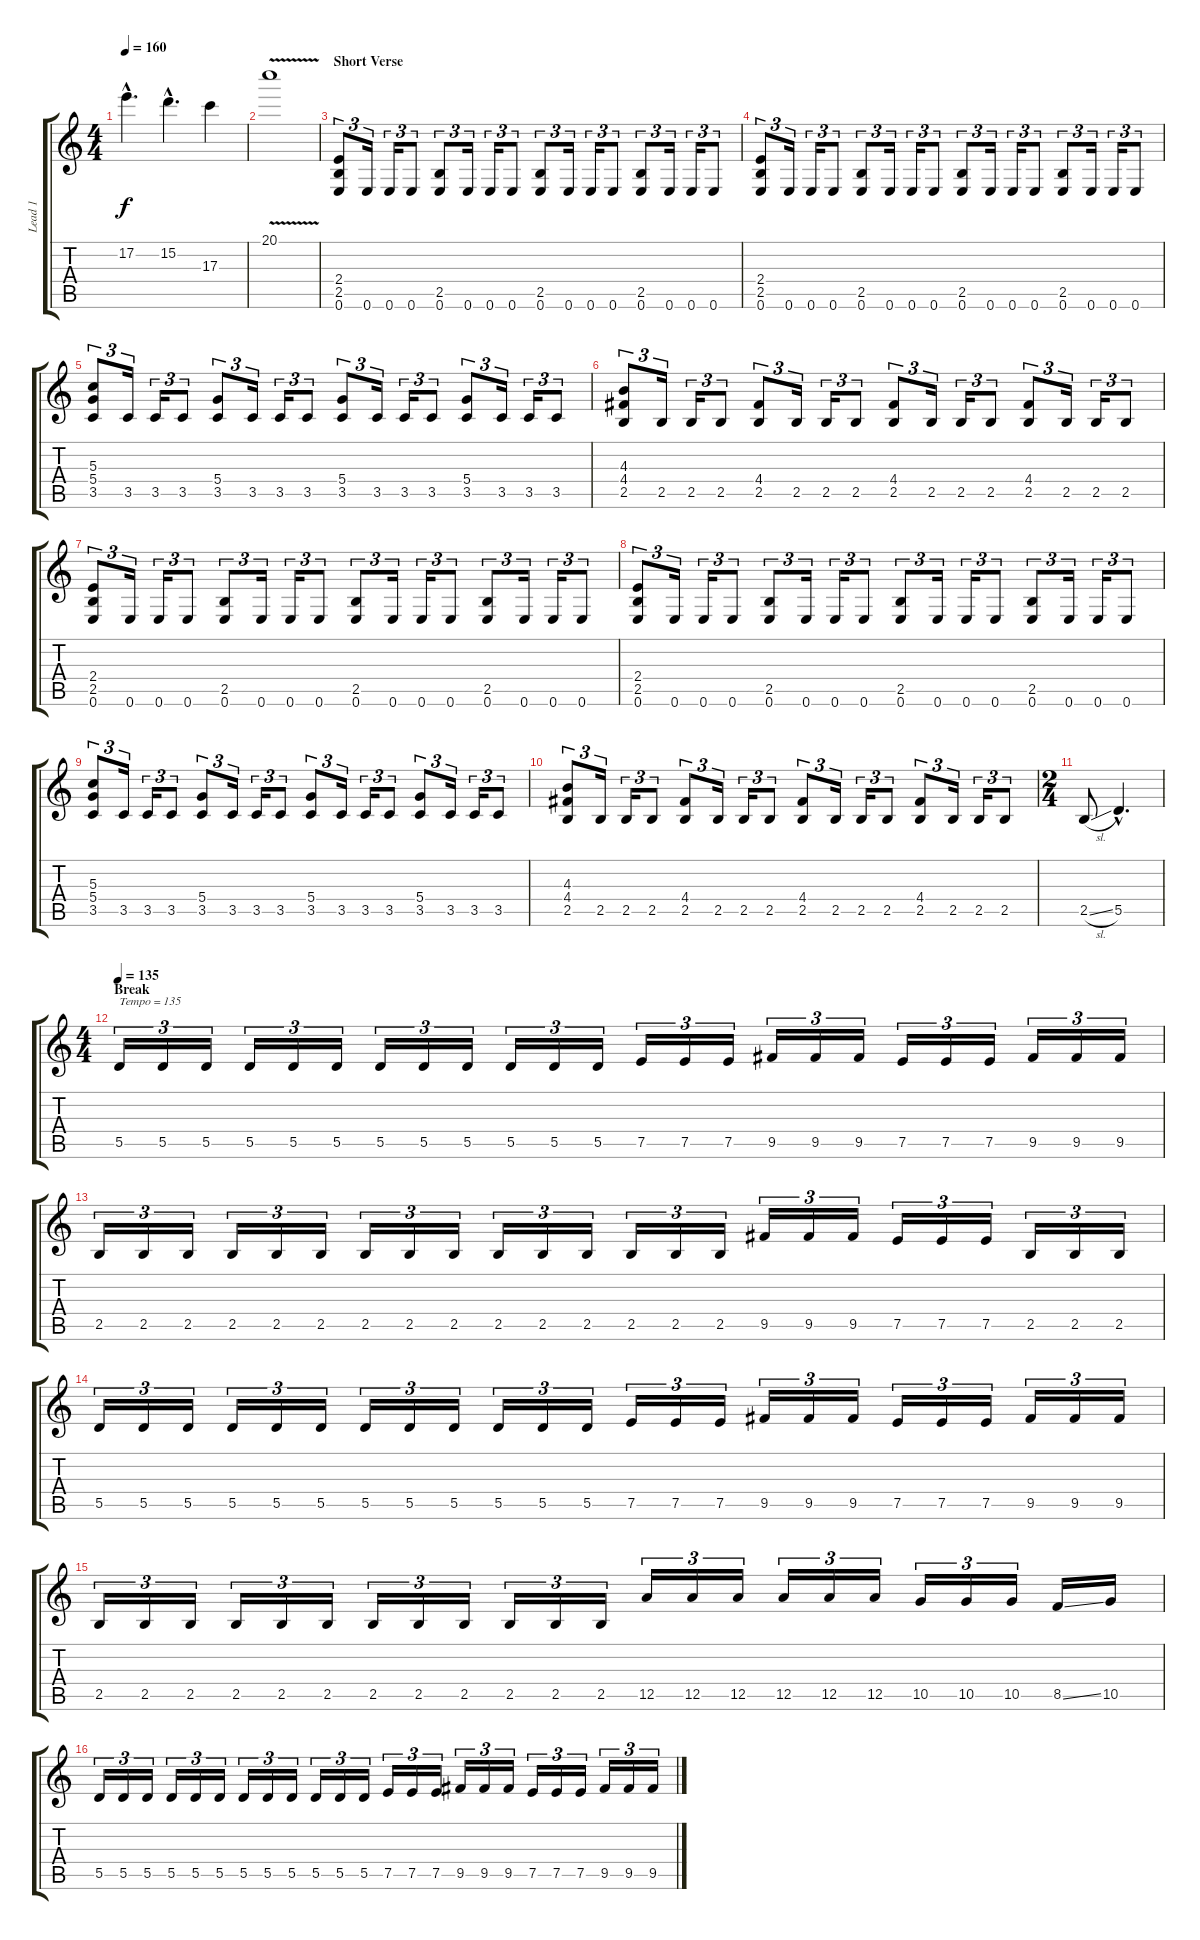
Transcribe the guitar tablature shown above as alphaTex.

\track ("Lead 1" "Lead 1") {instrument distortionguitar}
\staff {score tabs}
\tuning (E4 B3 G3 D3 A2 E2) {hide}
\ts (4 4)
\tempo 160
\clef g2
\ks c
17.2{hac}.4{d dy f} 15.2{hac}.4{d} 17.3.4 |
20.1{v}.1 |
\section ("" "Short Verse")
(2.4 2.5 0.6).8{tu (3 2)} 0.6.16{tu (3 2)} 0.6.16{tu (3 2)} 0.6.8{tu (3 2)} (2.5 0.6).8{tu (3 2)} 0.6.16{tu (3 2)} 0.6.16{tu (3 2)} 0.6.8{tu (3 2)} (2.5 0.6).8{tu (3 2)} 0.6.16{tu (3 2)} 0.6.16{tu (3 2)} 0.6.8{tu (3 2)} (2.5 0.6).8{tu (3 2)} 0.6.16{tu (3 2)} 0.6.16{tu (3 2)} 0.6.8{tu (3 2)} |
(2.4 2.5 0.6).8{tu (3 2)} 0.6.16{tu (3 2)} 0.6.16{tu (3 2)} 0.6.8{tu (3 2)} (2.5 0.6).8{tu (3 2)} 0.6.16{tu (3 2)} 0.6.16{tu (3 2)} 0.6.8{tu (3 2)} (2.5 0.6).8{tu (3 2)} 0.6.16{tu (3 2)} 0.6.16{tu (3 2)} 0.6.8{tu (3 2)} (2.5 0.6).8{tu (3 2)} 0.6.16{tu (3 2)} 0.6.16{tu (3 2)} 0.6.8{tu (3 2)} |
(5.3 5.4 3.5).8{tu (3 2)} 3.5.16{tu (3 2)} 3.5.16{tu (3 2)} 3.5.8{tu (3 2)} (5.4 3.5).8{tu (3 2)} 3.5.16{tu (3 2)} 3.5.16{tu (3 2)} 3.5.8{tu (3 2)} (5.4 3.5).8{tu (3 2)} 3.5.16{tu (3 2)} 3.5.16{tu (3 2)} 3.5.8{tu (3 2)} (5.4 3.5).8{tu (3 2)} 3.5.16{tu (3 2)} 3.5.16{tu (3 2)} 3.5.8{tu (3 2)} |
(4.3 4.4 2.5).8{tu (3 2)} 2.5.16{tu (3 2)} 2.5.16{tu (3 2)} 2.5.8{tu (3 2)} (4.4 2.5).8{tu (3 2)} 2.5.16{tu (3 2)} 2.5.16{tu (3 2)} 2.5.8{tu (3 2)} (4.4 2.5).8{tu (3 2)} 2.5.16{tu (3 2)} 2.5.16{tu (3 2)} 2.5.8{tu (3 2)} (4.4 2.5).8{tu (3 2)} 2.5.16{tu (3 2)} 2.5.16{tu (3 2)} 2.5.8{tu (3 2)} |
(2.4 2.5 0.6).8{tu (3 2)} 0.6.16{tu (3 2)} 0.6.16{tu (3 2)} 0.6.8{tu (3 2)} (2.5 0.6).8{tu (3 2)} 0.6.16{tu (3 2)} 0.6.16{tu (3 2)} 0.6.8{tu (3 2)} (2.5 0.6).8{tu (3 2)} 0.6.16{tu (3 2)} 0.6.16{tu (3 2)} 0.6.8{tu (3 2)} (2.5 0.6).8{tu (3 2)} 0.6.16{tu (3 2)} 0.6.16{tu (3 2)} 0.6.8{tu (3 2)} |
(2.4 2.5 0.6).8{tu (3 2)} 0.6.16{tu (3 2)} 0.6.16{tu (3 2)} 0.6.8{tu (3 2)} (2.5 0.6).8{tu (3 2)} 0.6.16{tu (3 2)} 0.6.16{tu (3 2)} 0.6.8{tu (3 2)} (2.5 0.6).8{tu (3 2)} 0.6.16{tu (3 2)} 0.6.16{tu (3 2)} 0.6.8{tu (3 2)} (2.5 0.6).8{tu (3 2)} 0.6.16{tu (3 2)} 0.6.16{tu (3 2)} 0.6.8{tu (3 2)} |
(5.3 5.4 3.5).8{tu (3 2)} 3.5.16{tu (3 2)} 3.5.16{tu (3 2)} 3.5.8{tu (3 2)} (5.4 3.5).8{tu (3 2)} 3.5.16{tu (3 2)} 3.5.16{tu (3 2)} 3.5.8{tu (3 2)} (5.4 3.5).8{tu (3 2)} 3.5.16{tu (3 2)} 3.5.16{tu (3 2)} 3.5.8{tu (3 2)} (5.4 3.5).8{tu (3 2)} 3.5.16{tu (3 2)} 3.5.16{tu (3 2)} 3.5.8{tu (3 2)} |
(4.3 4.4 2.5).8{tu (3 2)} 2.5.16{tu (3 2)} 2.5.16{tu (3 2)} 2.5.8{tu (3 2)} (4.4 2.5).8{tu (3 2)} 2.5.16{tu (3 2)} 2.5.16{tu (3 2)} 2.5.8{tu (3 2)} (4.4 2.5).8{tu (3 2)} 2.5.16{tu (3 2)} 2.5.16{tu (3 2)} 2.5.8{tu (3 2)} (4.4 2.5).8{tu (3 2)} 2.5.16{tu (3 2)} 2.5.16{tu (3 2)} 2.5.8{tu (3 2)} |
\ts (2 4)
2.5{sl}.8 5.5{hac}.4{d} |
\ts (4 4)
\section ("" "Break")
\tempo 135
5.5.16{tu (3 2) txt "Tempo = 135"} 5.5.16{tu (3 2)} 5.5.16{tu (3 2)} 5.5.16{tu (3 2)} 5.5.16{tu (3 2)} 5.5.16{tu (3 2)} 5.5.16{tu (3 2)} 5.5.16{tu (3 2)} 5.5.16{tu (3 2)} 5.5.16{tu (3 2)} 5.5.16{tu (3 2)} 5.5.16{tu (3 2)} 7.5.16{tu (3 2)} 7.5.16{tu (3 2)} 7.5.16{tu (3 2)} 9.5.16{tu (3 2)} 9.5.16{tu (3 2)} 9.5.16{tu (3 2)} 7.5.16{tu (3 2)} 7.5.16{tu (3 2)} 7.5.16{tu (3 2)} 9.5.16{tu (3 2)} 9.5.16{tu (3 2)} 9.5.16{tu (3 2)} |
2.5.16{tu (3 2)} 2.5.16{tu (3 2)} 2.5.16{tu (3 2)} 2.5.16{tu (3 2)} 2.5.16{tu (3 2)} 2.5.16{tu (3 2)} 2.5.16{tu (3 2)} 2.5.16{tu (3 2)} 2.5.16{tu (3 2)} 2.5.16{tu (3 2)} 2.5.16{tu (3 2)} 2.5.16{tu (3 2)} 2.5.16{tu (3 2)} 2.5.16{tu (3 2)} 2.5.16{tu (3 2)} 9.5.16{tu (3 2)} 9.5.16{tu (3 2)} 9.5.16{tu (3 2)} 7.5.16{tu (3 2)} 7.5.16{tu (3 2)} 7.5.16{tu (3 2)} 2.5.16{tu (3 2)} 2.5.16{tu (3 2)} 2.5.16{tu (3 2)} |
5.5.16{tu (3 2)} 5.5.16{tu (3 2)} 5.5.16{tu (3 2)} 5.5.16{tu (3 2)} 5.5.16{tu (3 2)} 5.5.16{tu (3 2)} 5.5.16{tu (3 2)} 5.5.16{tu (3 2)} 5.5.16{tu (3 2)} 5.5.16{tu (3 2)} 5.5.16{tu (3 2)} 5.5.16{tu (3 2)} 7.5.16{tu (3 2)} 7.5.16{tu (3 2)} 7.5.16{tu (3 2)} 9.5.16{tu (3 2)} 9.5.16{tu (3 2)} 9.5.16{tu (3 2)} 7.5.16{tu (3 2)} 7.5.16{tu (3 2)} 7.5.16{tu (3 2)} 9.5.16{tu (3 2)} 9.5.16{tu (3 2)} 9.5.16{tu (3 2)} |
2.5.16{tu (3 2)} 2.5.16{tu (3 2)} 2.5.16{tu (3 2)} 2.5.16{tu (3 2)} 2.5.16{tu (3 2)} 2.5.16{tu (3 2)} 2.5.16{tu (3 2)} 2.5.16{tu (3 2)} 2.5.16{tu (3 2)} 2.5.16{tu (3 2)} 2.5.16{tu (3 2)} 2.5.16{tu (3 2)} 12.5.16{tu (3 2)} 12.5.16{tu (3 2)} 12.5.16{tu (3 2)} 12.5.16{tu (3 2)} 12.5.16{tu (3 2)} 12.5.16{tu (3 2)} 10.5.16{tu (3 2)} 10.5.16{tu (3 2)} 10.5.16{tu (3 2)} 8.5{ss}.16 10.5.16 |
5.5.16{tu (3 2)} 5.5.16{tu (3 2)} 5.5.16{tu (3 2)} 5.5.16{tu (3 2)} 5.5.16{tu (3 2)} 5.5.16{tu (3 2)} 5.5.16{tu (3 2)} 5.5.16{tu (3 2)} 5.5.16{tu (3 2)} 5.5.16{tu (3 2)} 5.5.16{tu (3 2)} 5.5.16{tu (3 2)} 7.5.16{tu (3 2)} 7.5.16{tu (3 2)} 7.5.16{tu (3 2)} 9.5.16{tu (3 2)} 9.5.16{tu (3 2)} 9.5.16{tu (3 2)} 7.5.16{tu (3 2)} 7.5.16{tu (3 2)} 7.5.16{tu (3 2)} 9.5.16{tu (3 2)} 9.5.16{tu (3 2)} 9.5.16{tu (3 2)}
